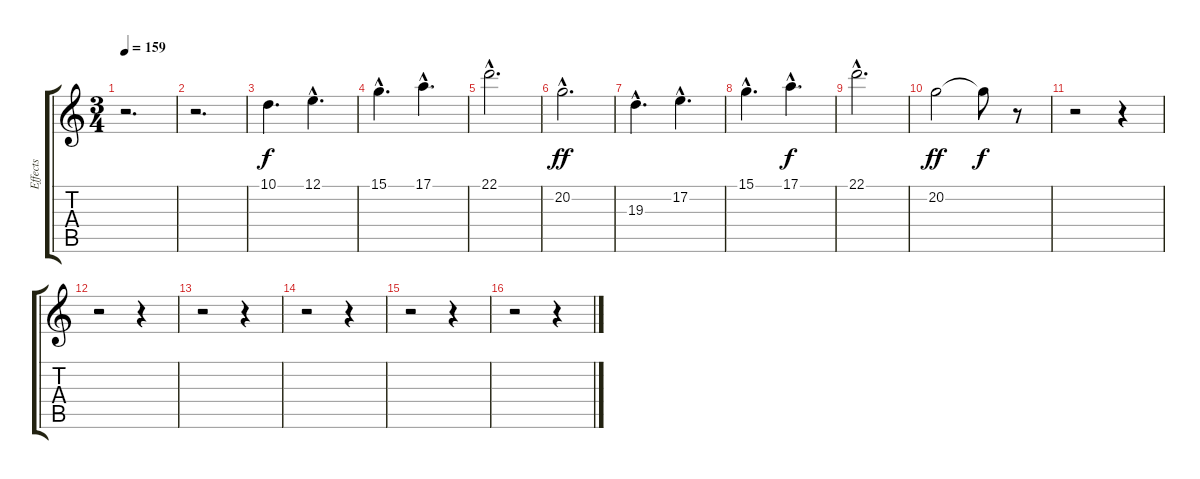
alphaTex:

\track ("Effects" "Effects") {instrument fx7echoes}
\staff {score tabs}
\tuning (E4 B3 G3 D3 A2 E2) {hide}
\ts (3 4)
\tempo 159
\clef g2
\ks c
r.2{d dy f} |
r.2{d} |
10.1.4{d} 12.1{hac}.4{d} |
15.1{hac}.4{d} 17.1{hac}.4{d} |
22.1{hac}.2{d} |
20.2{hac}.2{d dy ff} |
19.3{hac}.4{d} 17.2{hac}.4{d} |
15.1{hac}.4{d} 17.1{hac}.4{d dy f} |
22.1{hac}.2{d} |
20.2.2{dy ff} 20.2{t}.8{dy f} r.8 |
r.2 r.4 |
r.2 r.4 |
r.2 r.4 |
r.2 r.4 |
r.2 r.4 |
r.2 r.4
